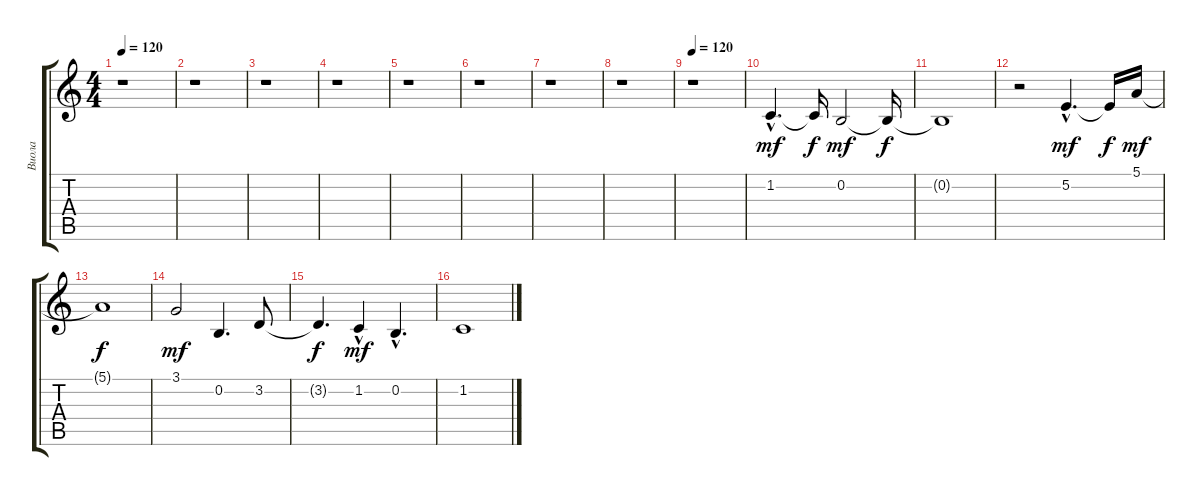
\track ("Виола" "Виола") {instrument viola}
\staff {score tabs}
\tuning (E4 B3 G3 D3 A2 E2) {hide}
\ts (4 4)
\tempo 120
\clef g2
\ks c
r.1{dy mf} |
r.1 |
r.1 |
r.1 |
r.1 |
r.1 |
r.1 |
r.1 |
\tempo 120
r.1 |
1.2{hac}.4{d} 1.2{t}.16{dy f} 0.2.2{dy mf} 0.2{t}.16{dy f} |
0.2{t}.1 |
r.2 5.2{hac}.4{d dy mf} 5.2{t}.16{dy f} 5.1.16{dy mf} |
5.1{t}.1{dy f} |
3.1.2{dy mf} 0.2.4{d} 3.2.8 |
3.2{t}.4{d dy f} 1.2{hac}.4{dy mf} 0.2{hac}.4{d} |
1.2.1
